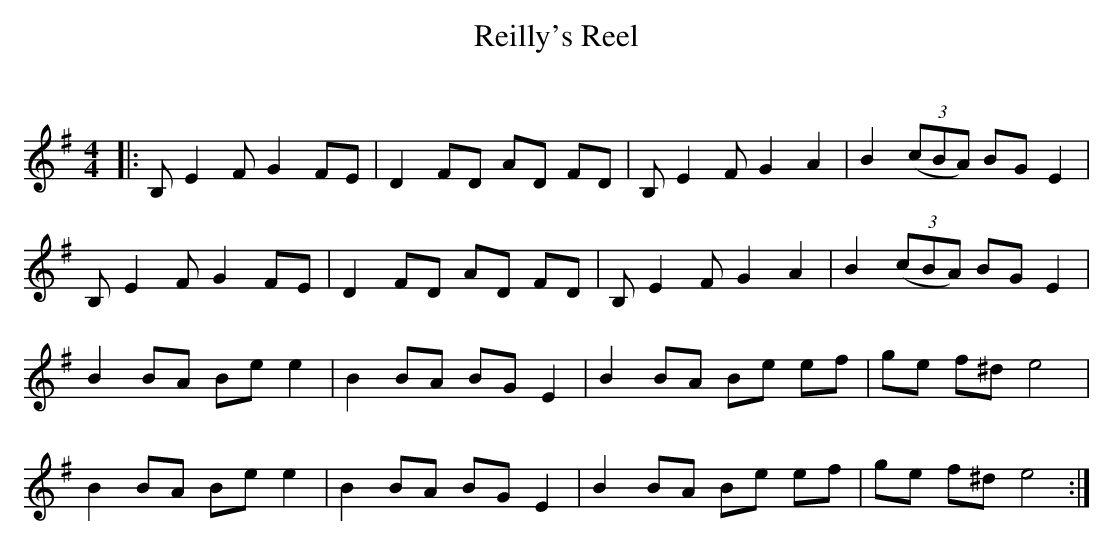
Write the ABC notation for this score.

X:1
T: Reilly's Reel
C:
Q: 232
K:Em
M:4/4
L:1/8
|:B,E2F G2 FE|D2 FD AD FD|B,E2F G2 A2|B2 ((3cBA) BG E2|
B,E2F G2 FE|D2 FD AD FD|B,E2F G2 A2|B2 ((3cBA) BG E2|
B2 BA Be e2|B2 BA BG E2|B2 BA Be ef|ge f^d e4|
B2 BA Be e2|B2 BA BG E2|B2 BA Be ef|ge f^d e4:|
